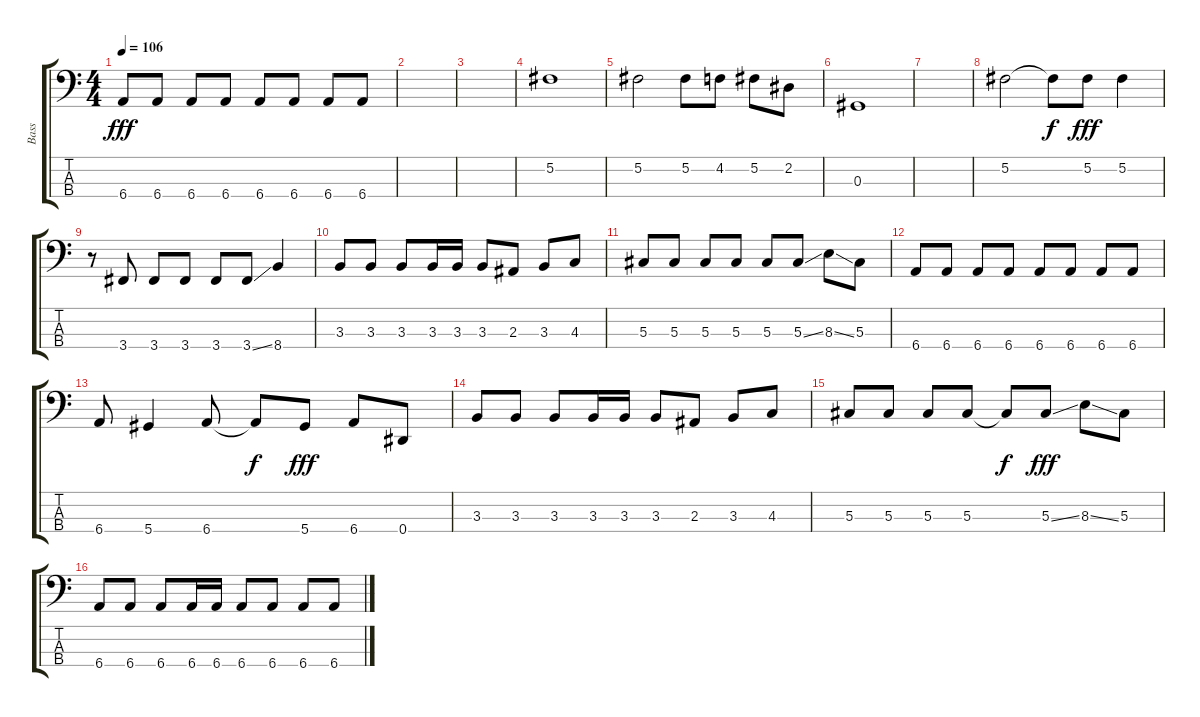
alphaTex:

\track ("Bass" "Bass") {instrument electricbasspick}
\staff {score tabs}
\tuning (Gb2 Db2 Ab1 Eb1) {hide}
\ts (4 4)
\tempo 106
\clef f4
\ks c
6.4.8{dy fff} 6.4.8 6.4.8 6.4.8 6.4.8 6.4.8 6.4.8 6.4.8 |
|
|
5.2.1 |
5.2.2 5.2.8 4.2.8 5.2.8 2.2.8 |
0.3.1 |
|
5.2.2 5.2{t}.8{dy f} 5.2.8{dy fff} 5.2.4 |
r.8 3.4.8 3.4.8 3.4.8 3.4.8 3.4{ss}.8 8.4.4 |
3.3.8 3.3.8 3.3.8 3.3.16 3.3.16 3.3.8 2.3.8 3.3.8 4.3.8 |
5.3.8 5.3.8 5.3.8 5.3.8 5.3.8 5.3{ss}.8 8.3{ss}.8 5.3.8 |
6.4.8 6.4.8 6.4.8 6.4.8 6.4.8 6.4.8 6.4.8 6.4.8 |
6.4.8 5.4.4 6.4.8 6.4{t}.8{dy f} 5.4.8{dy fff} 6.4.8 0.4.8 |
3.3.8 3.3.8 3.3.8 3.3.16 3.3.16 3.3.8 2.3.8 3.3.8 4.3.8 |
5.3.8 5.3.8 5.3.8 5.3.8 5.3{t}.8{dy f} 5.3{ss}.8{dy fff} 8.3{ss}.8 5.3.8 |
6.4.8 6.4.8 6.4.8 6.4.16 6.4.16 6.4.8 6.4.8 6.4.8 6.4.8
